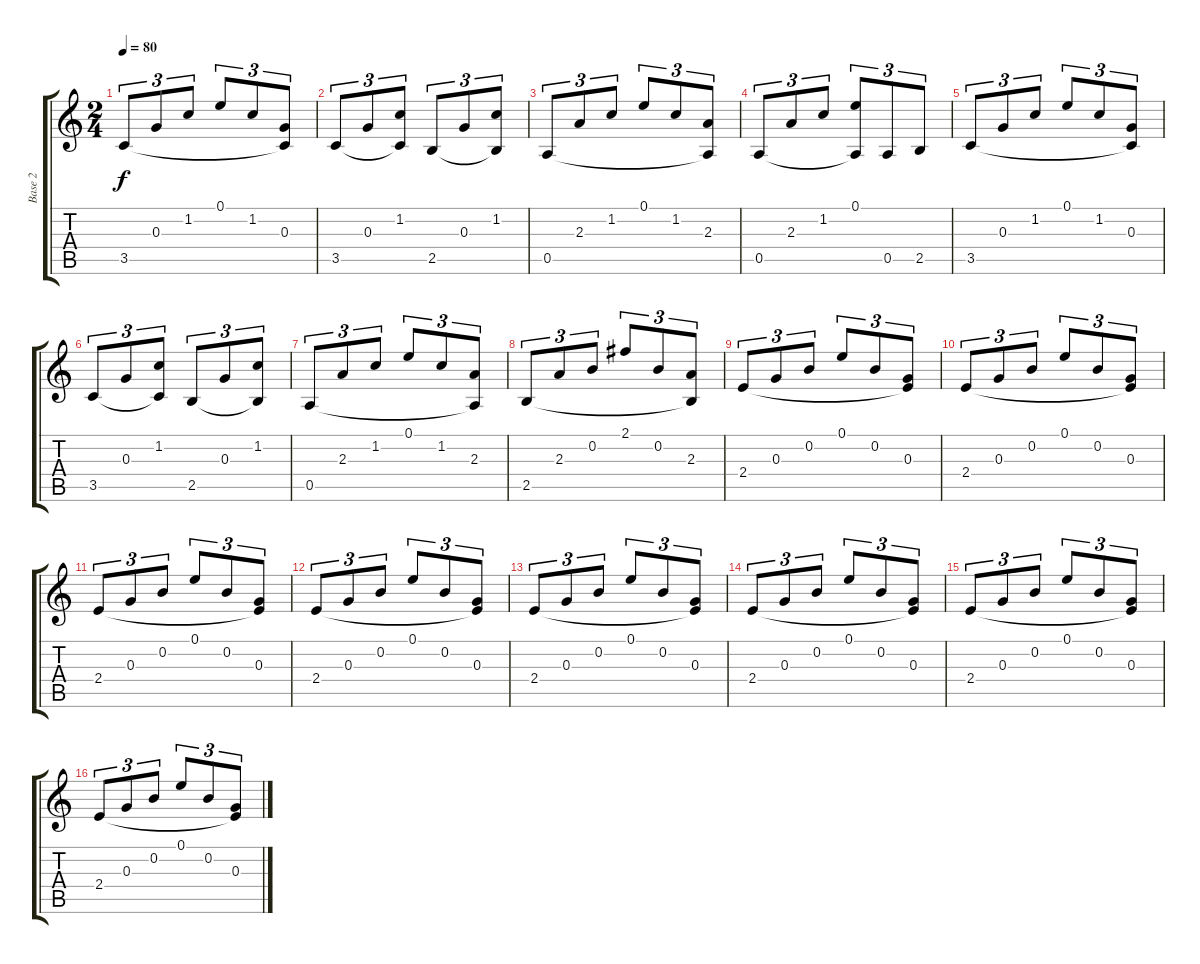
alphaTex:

\track ("Base 2" "Base 2") {instrument acousticguitarsteel}
\staff {score tabs}
\tuning (E4 B3 G3 D3 A2 E2) {hide}
\ts (2 4)
\tempo 80
\clef g2
\ks c
3.5.8{tu (3 2) dy f} 0.3.8{tu (3 2)} 1.2.8{tu (3 2)} 0.1.8{tu (3 2)} 1.2.8{tu (3 2)} (0.3 3.5{t}).8{tu (3 2)} |
3.5.8{tu (3 2)} 0.3.8{tu (3 2)} (1.2 3.5{t}).8{tu (3 2)} 2.5.8{tu (3 2)} 0.3.8{tu (3 2)} (1.2 2.5{t}).8{tu (3 2)} |
0.5.8{tu (3 2)} 2.3.8{tu (3 2)} 1.2.8{tu (3 2)} 0.1.8{tu (3 2)} 1.2.8{tu (3 2)} (2.3 0.5{t}).8{tu (3 2)} |
0.5.8{tu (3 2)} 2.3.8{tu (3 2)} 1.2.8{tu (3 2)} (0.1 0.5{t}).8{tu (3 2)} 0.5.8{tu (3 2)} 2.5.8{tu (3 2)} |
3.5.8{tu (3 2)} 0.3.8{tu (3 2)} 1.2.8{tu (3 2)} 0.1.8{tu (3 2)} 1.2.8{tu (3 2)} (0.3 3.5{t}).8{tu (3 2)} |
3.5.8{tu (3 2)} 0.3.8{tu (3 2)} (1.2 3.5{t}).8{tu (3 2)} 2.5.8{tu (3 2)} 0.3.8{tu (3 2)} (1.2 2.5{t}).8{tu (3 2)} |
0.5.8{tu (3 2)} 2.3.8{tu (3 2)} 1.2.8{tu (3 2)} 0.1.8{tu (3 2)} 1.2.8{tu (3 2)} (2.3 0.5{t}).8{tu (3 2)} |
2.5.8{tu (3 2)} 2.3.8{tu (3 2)} 0.2.8{tu (3 2)} 2.1.8{tu (3 2)} 0.2.8{tu (3 2)} (2.3 2.5{t}).8{tu (3 2)} |
2.4.8{tu (3 2)} 0.3.8{tu (3 2)} 0.2.8{tu (3 2)} 0.1.8{tu (3 2)} 0.2.8{tu (3 2)} (0.3 2.4{t}).8{tu (3 2)} |
2.4.8{tu (3 2)} 0.3.8{tu (3 2)} 0.2.8{tu (3 2)} 0.1.8{tu (3 2)} 0.2.8{tu (3 2)} (0.3 2.4{t}).8{tu (3 2)} |
2.4.8{tu (3 2)} 0.3.8{tu (3 2)} 0.2.8{tu (3 2)} 0.1.8{tu (3 2)} 0.2.8{tu (3 2)} (0.3 2.4{t}).8{tu (3 2)} |
2.4.8{tu (3 2)} 0.3.8{tu (3 2)} 0.2.8{tu (3 2)} 0.1.8{tu (3 2)} 0.2.8{tu (3 2)} (0.3 2.4{t}).8{tu (3 2)} |
2.4.8{tu (3 2)} 0.3.8{tu (3 2)} 0.2.8{tu (3 2)} 0.1.8{tu (3 2)} 0.2.8{tu (3 2)} (0.3 2.4{t}).8{tu (3 2)} |
2.4.8{tu (3 2)} 0.3.8{tu (3 2)} 0.2.8{tu (3 2)} 0.1.8{tu (3 2)} 0.2.8{tu (3 2)} (0.3 2.4{t}).8{tu (3 2)} |
2.4.8{tu (3 2) volume 13} 0.3.8{tu (3 2)} 0.2.8{tu (3 2)} 0.1.8{tu (3 2)} 0.2.8{tu (3 2)} (0.3 2.4{t}).8{tu (3 2)} |
2.4.8{tu (3 2) volume 11} 0.3.8{tu (3 2)} 0.2.8{tu (3 2)} 0.1.8{tu (3 2)} 0.2.8{tu (3 2)} (0.3 2.4{t}).8{tu (3 2)}
